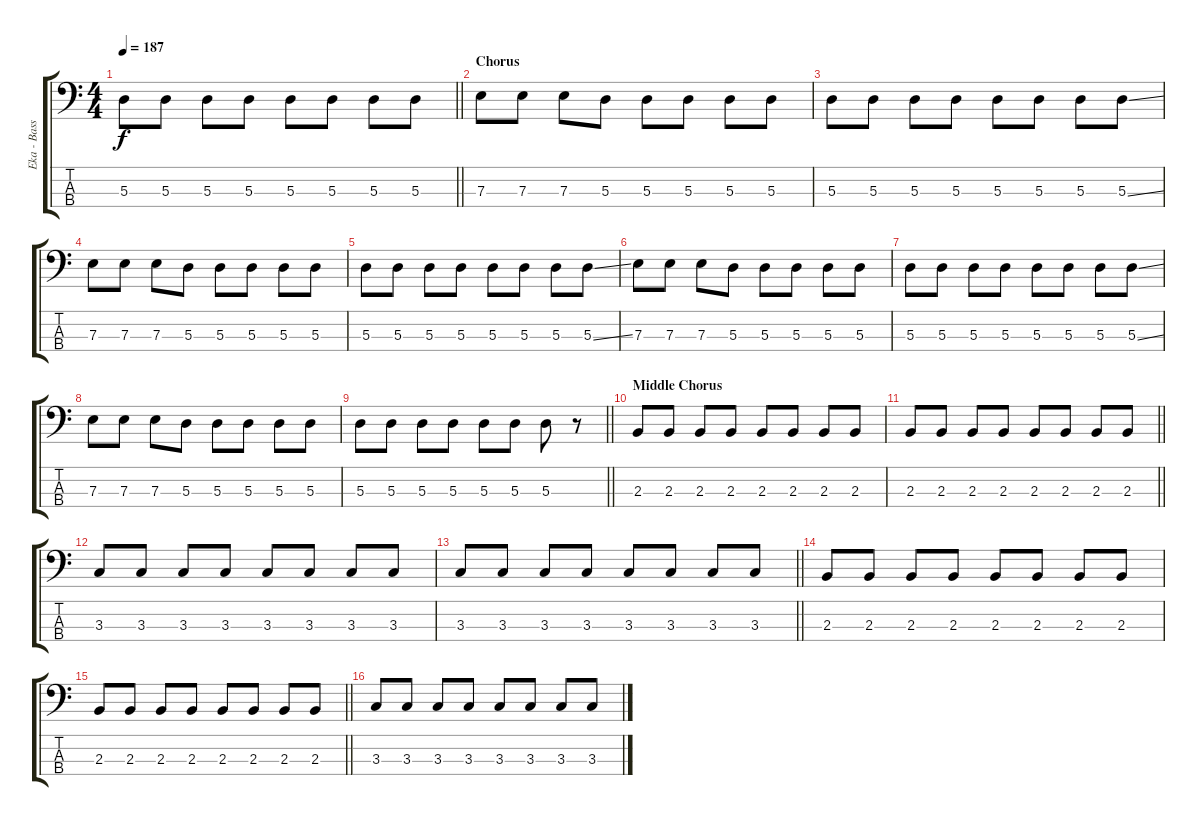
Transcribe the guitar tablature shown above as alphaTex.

\track ("Eka - Bass" "Eka - Bass") {instrument electricbasspick}
\staff {score tabs}
\tuning (G2 D2 A1 E1) {hide}
\ts (4 4)
\tempo 187
\clef f4
\barLineRight lightlight
\ks c
5.3.8{dy f} 5.3.8 5.3.8 5.3.8 5.3.8 5.3.8 5.3.8 5.3.8 |
\section ("" "Chorus")
7.3.8 7.3.8 7.3.8 5.3.8 5.3.8 5.3.8 5.3.8 5.3.8 |
5.3.8 5.3.8 5.3.8 5.3.8 5.3.8 5.3.8 5.3.8 5.3{ss}.8 |
7.3.8 7.3.8 7.3.8 5.3.8 5.3.8 5.3.8 5.3.8 5.3.8 |
5.3.8 5.3.8 5.3.8 5.3.8 5.3.8 5.3.8 5.3.8 5.3{ss}.8 |
7.3.8 7.3.8 7.3.8 5.3.8 5.3.8 5.3.8 5.3.8 5.3.8 |
5.3.8 5.3.8 5.3.8 5.3.8 5.3.8 5.3.8 5.3.8 5.3{ss}.8 |
7.3.8 7.3.8 7.3.8 5.3.8 5.3.8 5.3.8 5.3.8 5.3.8 |
\barLineRight lightlight
5.3.8 5.3.8 5.3.8 5.3.8 5.3.8 5.3.8 5.3.8 r.8 |
\section ("" "Middle Chorus")
2.3.8 2.3.8 2.3.8 2.3.8 2.3.8 2.3.8 2.3.8 2.3.8 |
\barLineRight lightlight
2.3.8 2.3.8 2.3.8 2.3.8 2.3.8 2.3.8 2.3.8 2.3.8 |
3.3.8 3.3.8 3.3.8 3.3.8 3.3.8 3.3.8 3.3.8 3.3.8 |
\barLineRight lightlight
3.3.8 3.3.8 3.3.8 3.3.8 3.3.8 3.3.8 3.3.8 3.3.8 |
2.3.8 2.3.8 2.3.8 2.3.8 2.3.8 2.3.8 2.3.8 2.3.8 |
\barLineRight lightlight
2.3.8 2.3.8 2.3.8 2.3.8 2.3.8 2.3.8 2.3.8 2.3.8 |
3.3.8 3.3.8 3.3.8 3.3.8 3.3.8 3.3.8 3.3.8 3.3.8
